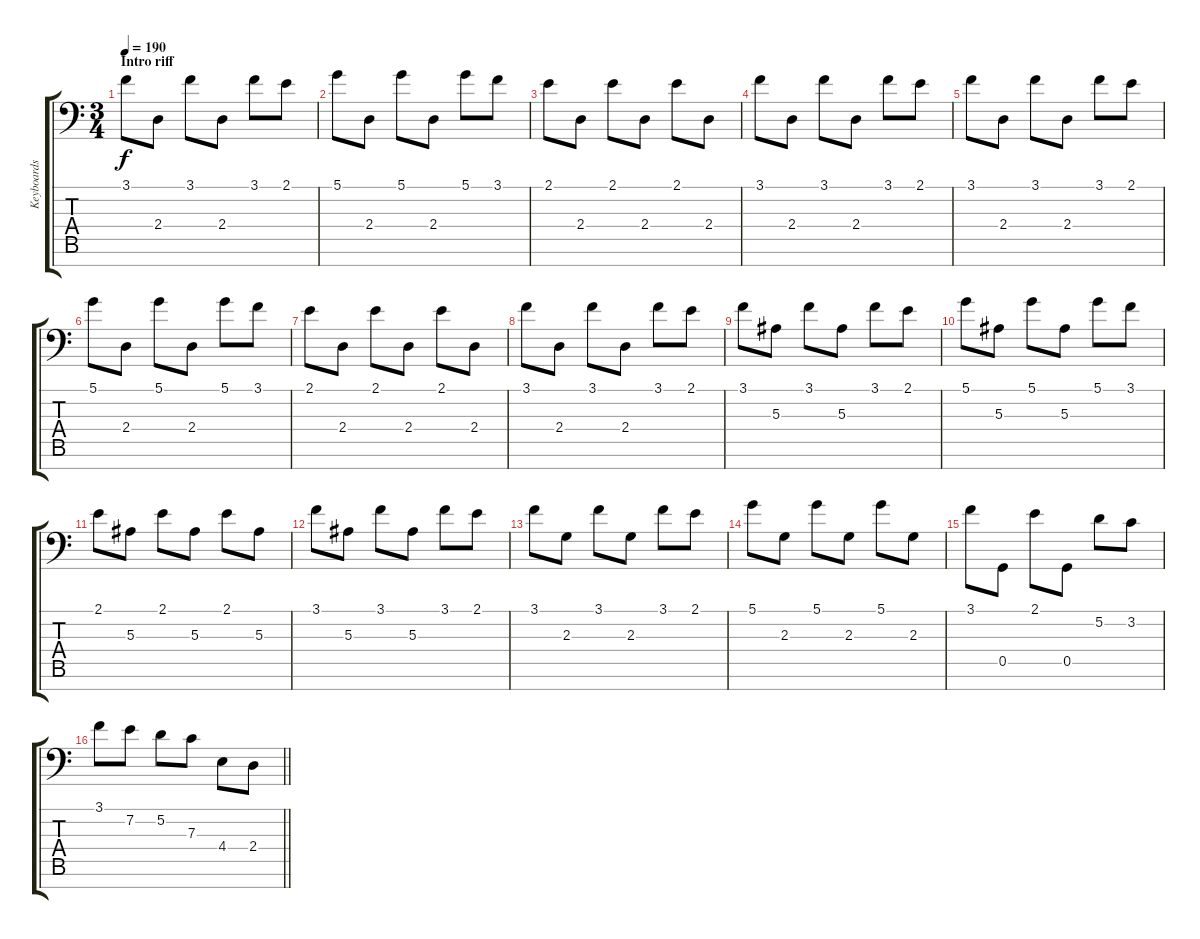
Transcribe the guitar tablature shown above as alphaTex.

\track ("Keyboards" "Keyboards") {instrument stringensemble1}
\staff {score tabs}
\tuning (D4 A3 F3 C3 G2 D2 A1) {hide}
\ts (3 4)
\section ("" "Intro riff")
\tempo 190
\clef f4
\ks c
3.1.8{dy f volume 12 balance 8 instrument stringensemble1} 2.4.8 3.1.8 2.4.8 3.1.8 2.1.8 |
5.1.8 2.4.8 5.1.8 2.4.8 5.1.8 3.1.8 |
2.1.8 2.4.8 2.1.8 2.4.8 2.1.8 2.4.8 |
3.1.8 2.4.8 3.1.8 2.4.8 3.1.8 2.1.8 |
3.1.8 2.4.8 3.1.8 2.4.8 3.1.8 2.1.8 |
5.1.8 2.4.8 5.1.8 2.4.8 5.1.8 3.1.8 |
2.1.8 2.4.8 2.1.8 2.4.8 2.1.8 2.4.8 |
3.1.8 2.4.8 3.1.8 2.4.8 3.1.8 2.1.8 |
3.1.8 5.3.8 3.1.8 5.3.8 3.1.8 2.1.8 |
5.1.8 5.3.8 5.1.8 5.3.8 5.1.8 3.1.8 |
2.1.8 5.3.8 2.1.8 5.3.8 2.1.8 5.3.8 |
3.1.8 5.3.8 3.1.8 5.3.8 3.1.8 2.1.8 |
3.1.8 2.3.8 3.1.8 2.3.8 3.1.8 2.1.8 |
5.1.8 2.3.8 5.1.8 2.3.8 5.1.8 2.3.8 |
3.1.8 0.5.8 2.1.8 0.5.8 5.2.8 3.2.8 |
\barLineRight lightlight
3.1.8 7.2.8 5.2.8 7.3.8 4.4.8 2.4.8
